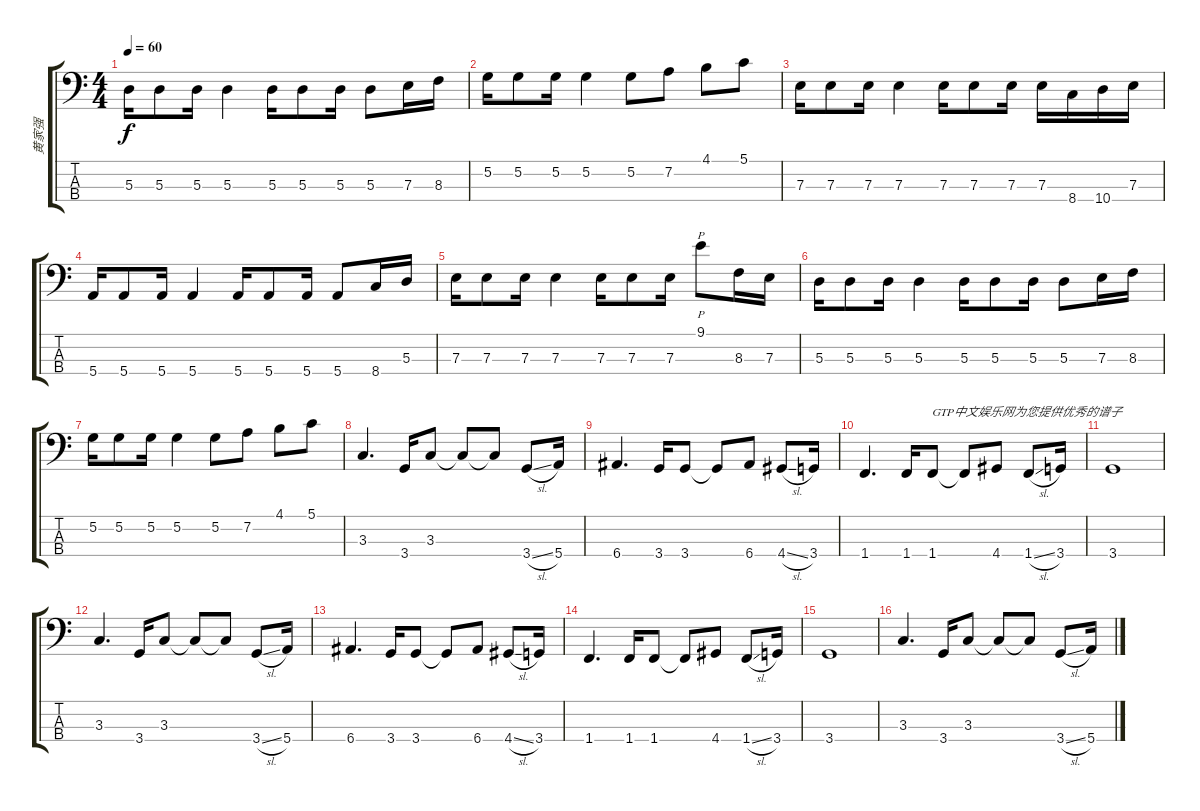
\track ("黄家强" "黄家强") {instrument electricbassfinger}
\staff {score tabs}
\tuning (G2 D2 A1 E1) {hide}
\ts (4 4)
\tempo 60
\clef f4
\ks c
5.3.16{dy f} 5.3.8 5.3.16 5.3.4 5.3.16 5.3.8 5.3.16 5.3.8 7.3.16 8.3.16 |
5.2.16 5.2.8 5.2.16 5.2.4 5.2.8 7.2.8 4.1.8 5.1.8 |
7.3.16 7.3.8 7.3.16 7.3.4 7.3.16 7.3.8 7.3.16 7.3.16 8.4.16 10.4.16 7.3.16 |
5.4.16 5.4.8 5.4.16 5.4.4 5.4.16 5.4.8 5.4.16 5.4.8 8.4.16 5.3.16 |
7.3.16 7.3.8 7.3.16 7.3.4 7.3.16 7.3.8 7.3.16 9.1.8{p} 8.3.16 7.3.16 |
5.3.16 5.3.8 5.3.16 5.3.4 5.3.16 5.3.8 5.3.16 5.3.8 7.3.16 8.3.16 |
5.2.16 5.2.8 5.2.16 5.2.4 5.2.8 7.2.8 4.1.8 5.1.8 |
3.3.4{d} 3.4.16 3.3.8 3.3{t}.8 3.3{t}.8 3.4{sl}.8 5.4.16 |
6.4.4{d} 3.4.16 3.4.8 3.4{t}.8 6.4.8 4.4{sl}.8 3.4.16 |
1.4.4{d} 1.4.16 1.4.8{txt "GTP中文娱乐网为您提供优秀的谱子"} 1.4{t}.8 4.4.8 1.4{sl}.8 3.4.16 |
3.4.1 |
3.3.4{d} 3.4.16 3.3.8 3.3{t}.8 3.3{t}.8 3.4{sl}.8 5.4.16 |
6.4.4{d} 3.4.16 3.4.8 3.4{t}.8 6.4.8 4.4{sl}.8 3.4.16 |
1.4.4{d} 1.4.16 1.4.8 1.4{t}.8 4.4.8 1.4{sl}.8 3.4.16 |
3.4.1 |
3.3.4{d} 3.4.16 3.3.8 3.3{t}.8 3.3{t}.8 3.4{sl}.8 5.4.16
